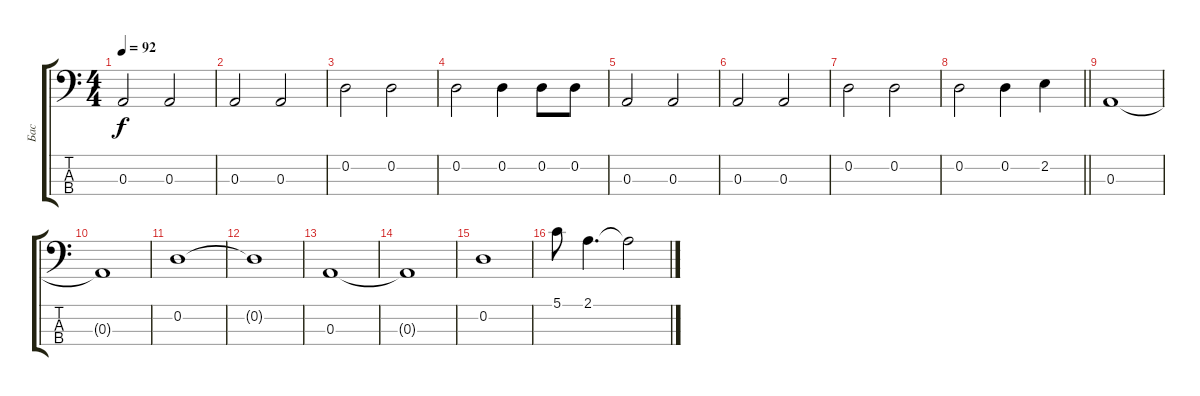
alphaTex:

\track ("Бас" "Бас") {instrument electricbassfinger}
\staff {score tabs}
\tuning (G2 D2 A1 E1) {hide}
\ts (4 4)
\tempo 92
\clef f4
\ks c
0.3.2{dy f} 0.3.2 |
0.3.2 0.3.2 |
0.2.2 0.2.2 |
0.2.2 0.2.4 0.2.8 0.2.8 |
0.3.2 0.3.2 |
0.3.2 0.3.2 |
0.2.2 0.2.2 |
\barLineRight lightlight
0.2.2 0.2.4 2.2.4 |
0.3.1 |
0.3{t}.1 |
0.2.1 |
0.2{t}.1 |
0.3.1 |
0.3{t}.1 |
0.2.1 |
5.1.8 2.1.4{d} 2.1{t}.2
